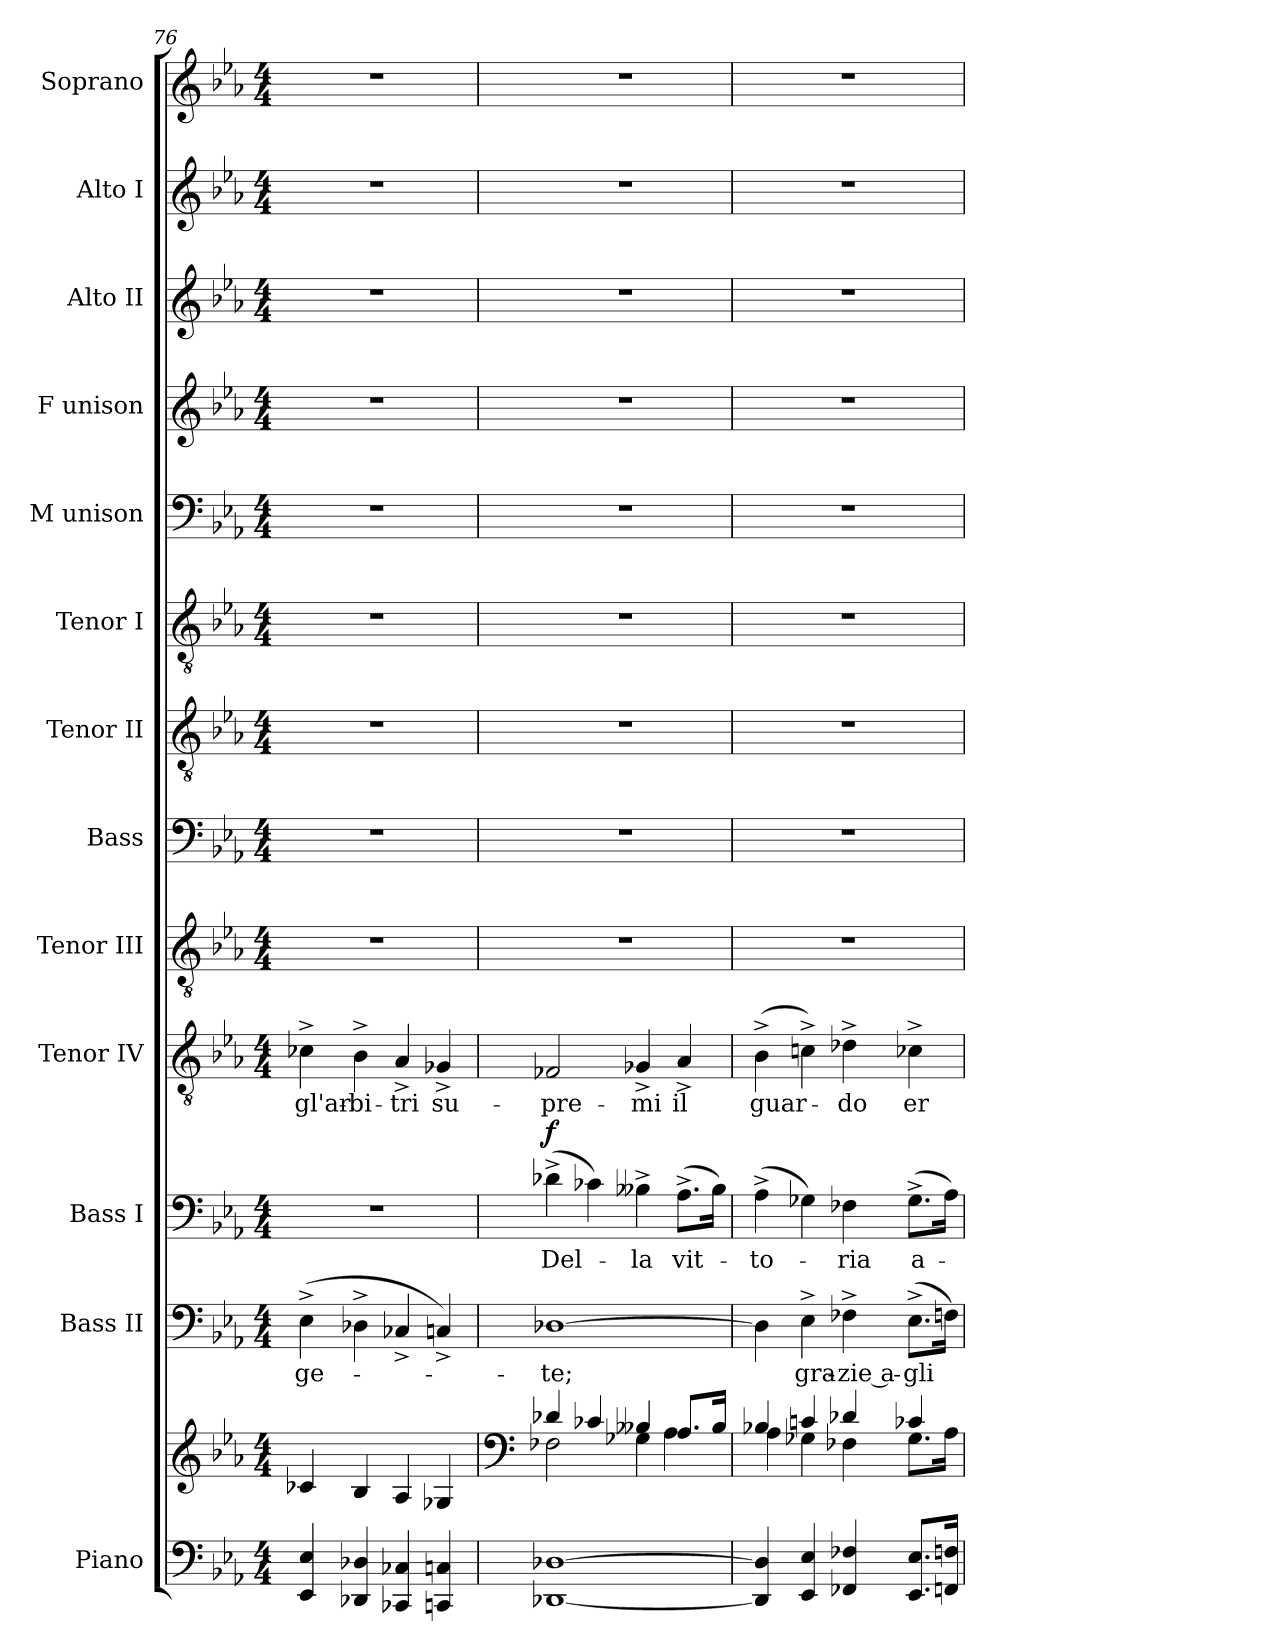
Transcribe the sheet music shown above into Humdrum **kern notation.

**kern	**kern	**kern	**text	**kern	**text	**dynam	**kern	**text	**kern	**kern	**kern	**kern	**kern	**kern	**kern	**kern	**kern
*part13	*part13	*part12	*part12	*part11	*part11	*part11	*part10	*part10	*part9	*part8	*part7	*part6	*part5	*part4	*part3	*part2	*part1
*staff14	*staff13	*staff12	*staff12	*staff11	*staff11	*staff11	*staff10	*staff10	*staff9	*staff8	*staff7	*staff6	*staff5	*staff4	*staff3	*staff2	*staff1
*I"Piano	*	*I"Bass II	*	*I"Bass I	*	*	*I"Tenor IV	*	*I"Tenor III	*I"Bass	*I"Tenor II	*I"Tenor I	*I"M unison	*I"F unison	*I"Alto II	*I"Alto I	*I"Soprano
*I'Pno.	*	*I'B.II	*	*I'B.I	*	*	*I'T.IV	*	*I'T.III	*I'B.	*I'T.II	*I'T.I	*I'M.u.	*I'F.u.	*I'A.II	*I'A.I	*I'S.
*clefF4	*clefG2	*clefF4	*	*clefF4	*	*	*clefGv2	*	*clefGv2	*clefF4	*clefGv2	*clefGv2	*clefF4	*clefG2	*clefG2	*clefG2	*clefG2
*k[b-e-a-]	*k[b-e-a-]	*k[b-e-a-]	*	*k[b-e-a-]	*	*	*k[b-e-a-]	*	*k[b-e-a-]	*k[b-e-a-]	*k[b-e-a-]	*k[b-e-a-]	*k[b-e-a-]	*k[b-e-a-]	*k[b-e-a-]	*k[b-e-a-]	*k[b-e-a-]
*M4/4	*M4/4	*M4/4	*	*M4/4	*	*	*M4/4	*	*M4/4	*M4/4	*M4/4	*M4/4	*M4/4	*M4/4	*M4/4	*M4/4	*M4/4
=76	=76	=76	=76	=76	=76	=76	=76	=76	=76	=76	=76	=76	=76	=76	=76	=76	=76
!	!	!	!LO:LY:b	!	!	!	!	!LO:LY:b	!	!	!	!	!	!	!	!	!
4EE-/ 4E-/	4c-X/	(>4E-^\	-ge-	1r	.	.	4c-X^\	-gl'ar-	1r	1r	1r	1r	1r	1r	1r	1r	1r
!	!	!	!	!	!	!	!	!LO:LY:b	!	!	!	!	!	!	!	!	!
4DD-X/ 4D-X/	4B-/	4D-X^\	.	.	.	.	4B-^\	-bi-	.	.	.	.	.	.	.	.	.
!	!	!	!	!	!	!	!	!LO:LY:b	!	!	!	!	!	!	!	!	!
4CC-X/ 4C-X/	4A-/	4C-X^/	.	.	.	.	4A-^/	-tri	.	.	.	.	.	.	.	.	.
!	!	!	!	!	!	!	!	!LO:LY:b	!	!	!	!	!	!	!	!	!
4CCn/ 4Cn/	4G-X/	4Cn^/)	.	.	.	.	4G-X^/	su-	.	.	.	.	.	.	.	.	.
!!LO:PB:g=z
=77	=77	=77	=77	=77	=77	=77	=77	=77	=77	=77	=77	=77	=77	=77	=77	=77	=77
*	*clefF4	*	*	*	*	*	*	*	*	*	*	*	*	*	*	*	*
*	*^	*	*	*	*	*	*	*	*	*	*	*	*	*	*	*	*
!	!	!	!	!LO:LY:b	!	!LO:LY:b	!LO:DY:a	!	!LO:LY:b	!	!	!	!	!	!	!	!	!
[1DD-X [1D-X	4d-X/	2F-X\	[1D-X	-te;	(>4d-X^\	Del-	f	2F-X/	-pre-	1r	1r	1r	1r	1r	1r	1r	1r	1r
.	4c-X/	.	.	.	4c-X\)	.	.	.	.	.	.	.	.	.	.	.	.	.
!	!	!	!	!	!	!LO:LY:b	!	!	!LO:LY:b	!	!	!	!	!	!	!	!	!
.	4B--X/	4G-X\	.	.	4B--X^\	-la	.	4G-X^/	-mi	.	.	.	.	.	.	.	.	.
!	!	!	!	!	!	!LO:LY:b	!	!	!LO:LY:b	!	!	!	!	!	!	!	!	!
.	8.A-/L	4A-\	.	.	(>8.A-^\L	vit-	.	4A-^/	il	.	.	.	.	.	.	.	.	.
.	16B--/Jk	.	.	.	16B--\Jk)	.	.	.	.	.	.	.	.	.	.	.	.	.
=78	=78	=78	=78	=78	=78	=78	=78	=78	=78	=78	=78	=78	=78	=78	=78	=78	=78	=78
!	!	!	!	!	!	!LO:LY:b	!	!	!LO:LY:b	!	!	!	!	!	!	!	!	!
4DD-/] 4D-/]	4B-X/	4A-\	4D-\]	.	(>4A-^\	-to-	.	(>4B-^\	guar-	1r	1r	1r	1r	1r	1r	1r	1r	1r
!	!	!	!	!LO:LY:b	!	!	!	!	!	!	!	!	!	!	!	!	!	!
4EE-/ 4E-/	4cn/	4G-X\	4E-^\	gra-	4G-X\)	.	.	4cn^\)	.	.	.	.	.	.	.	.	.	.
!	!	!	!	!LO:LY:b	!	!LO:LY:b	!	!	!LO:LY:b	!	!	!	!	!	!	!	!	!
4FF-X/ 4F-X/	4d-X/	4F-X\	4F-X^\	zie a-	4F-X\	-ria	.	4d-X^\	-do	.	.	.	.	.	.	.	.	.
!	!	!	!	!LO:LY:b	!	!LO:LY:b	!	!	!LO:LY:b	!	!	!	!	!	!	!	!	!
8.EE-/ 8.E-/L	4c-X/	8.G-\L	(>8.E-^\L	-gli	(>8.G-^\L	a-	.	4c-X^\	er-	.	.	.	.	.	.	.	.	.
16FFn/ 16Fn/Jk	.	16A-\Jk	16Fn\Jk)	.	16A-\Jk)	.	.	.	.	.	.	.	.	.	.	.	.	.
*	*v	*v	*	*	*	*	*	*	*	*	*	*	*	*	*	*	*	*
=	=	=	=	=	=	=	=	=	=	=	=	=	=	=	=	=	=
*-	*-	*-	*-	*-	*-	*-	*-	*-	*-	*-	*-	*-	*-	*-	*-	*-	*-
